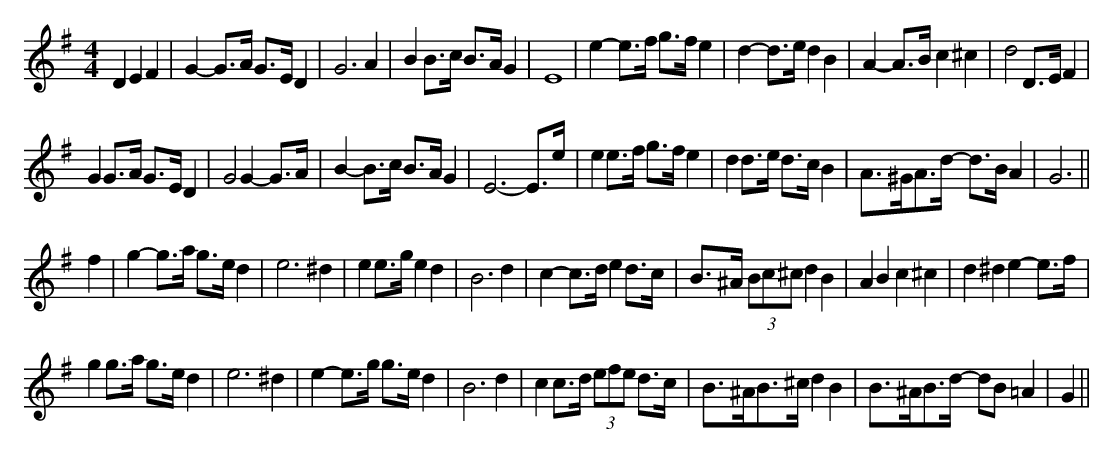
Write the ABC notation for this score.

X:1
M:4/4
K:G
D2 E2 F2|G2- G>A G>E D2|G6 A2|B2 B>c B>A G2|E8|e2- e>f g>f e2|d2- d>e d2 B2|A2- A>B c2 ^c2|d4 D>E F2|
G2 G>A G>E D2|G4 G2- G>A|B2- B>c B>A G2|E6- E>e|e2 e>f g>f e2|d2 d>e d>c B2|A>^GA>d- d>B A2|G6||
f2|g2- g>a g>e d2|e6 ^d2|e2 e>g e2 d2|B6 d2|c2- c>d e2 d>c|B>^A (3Bc^c d2 B2|A2 B2 c2 ^c2|d2 ^d2 e2- e>f|
g2 g>a g>e d2|e6 ^d2|e2- e>g g>e d2|B6 d2|c2 c>d (3efe d>c|B>^AB>^c d2 B2|B>^AB>d- dB =A2|G2||
